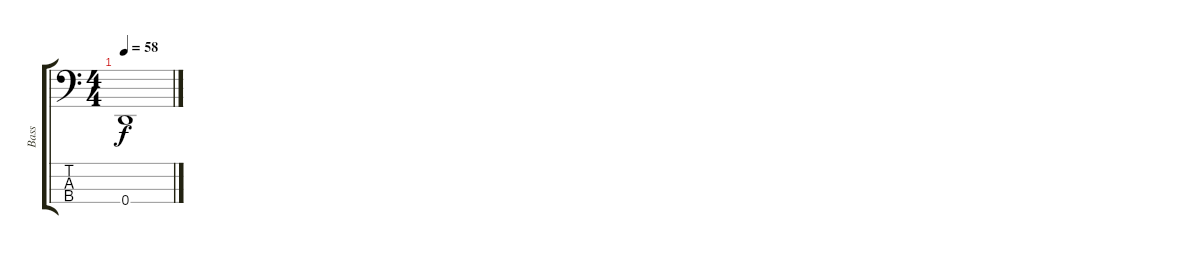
\track ("Bass" "Bass") {instrument electricbassfinger}
\staff {score tabs}
\tuning (G2 D2 A1 D1) {hide}
\ts (4 4)
\tempo 58
\clef f4
\ks c
0.4.1{dy f volume 0}
